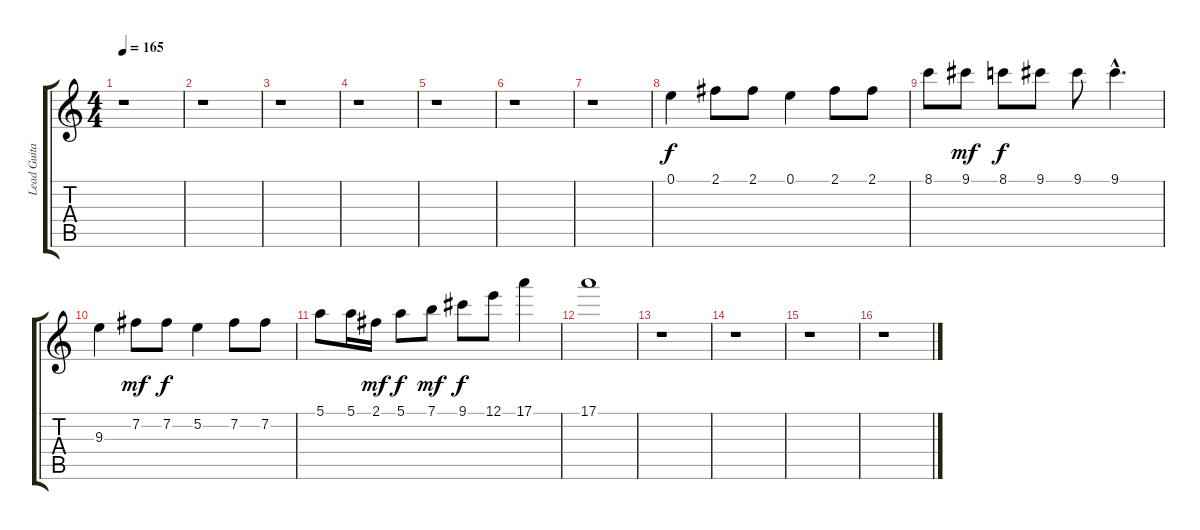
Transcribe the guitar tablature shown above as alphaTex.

\track ("Lead Guitar 2" "Lead Guita") {instrument overdrivenguitar}
\staff {score tabs}
\tuning (E4 B3 G3 D3 A2 E2) {hide}
\ts (4 4)
\tempo 165
\clef g2
\ks c
r.1{dy f} |
r.1 |
r.1 |
r.1 |
r.1 |
r.1 |
r.1 |
0.1.4 2.1.8 2.1.8 0.1.4 2.1.8 2.1.8 |
8.1.8 9.1.8{dy mf} 8.1.8{dy f} 9.1.8 9.1.8 9.1{hac}.4{d} |
9.3.4 7.2.8{dy mf} 7.2.8{dy f} 5.2.4 7.2.8 7.2.8 |
5.1.8 5.1.16 2.1.16{dy mf} 5.1.8{dy f} 7.1.8{dy mf} 9.1.8{dy f} 12.1.8 17.1.4 |
17.1.1 |
r.1 |
r.1 |
r.1 |
r.1
